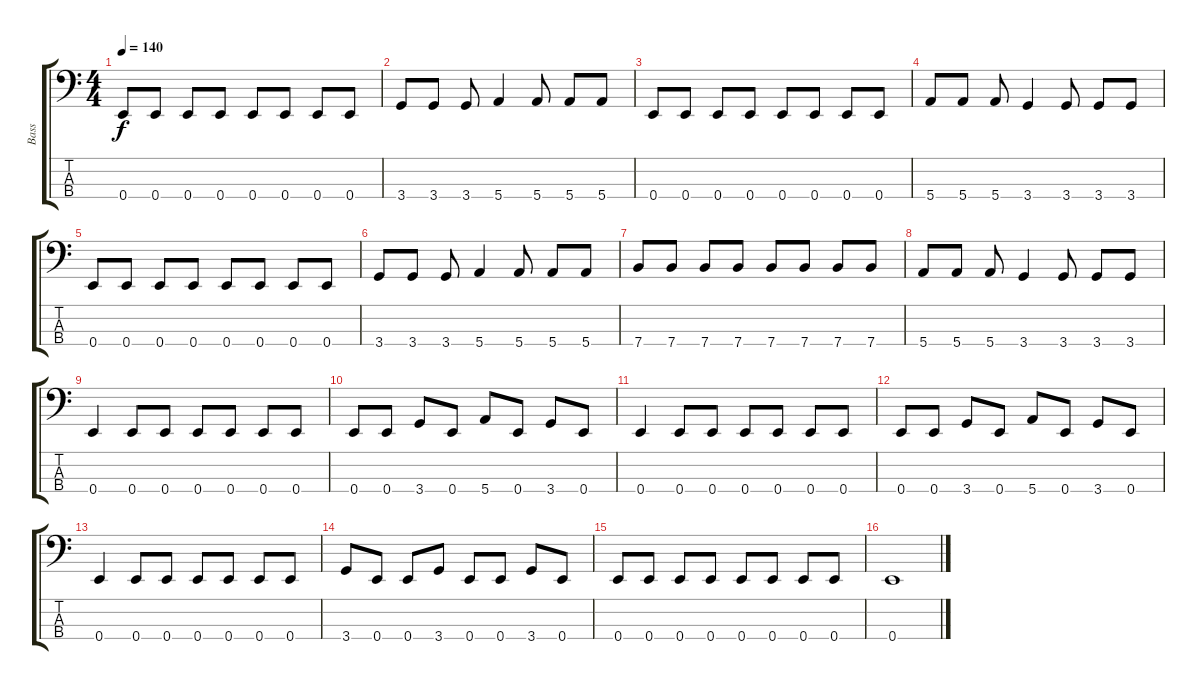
\track ("Bass" "Bass") {instrument electricbassfinger}
\staff {score tabs}
\tuning (G2 D2 A1 E1) {hide}
\ts (4 4)
\tempo 140
\clef f4
\ks c
0.4.8{dy f} 0.4.8 0.4.8 0.4.8 0.4.8 0.4.8 0.4.8 0.4.8 |
3.4.8 3.4.8 3.4.8 5.4.4 5.4.8 5.4.8 5.4.8 |
0.4.8 0.4.8 0.4.8 0.4.8 0.4.8 0.4.8 0.4.8 0.4.8 |
5.4.8 5.4.8 5.4.8 3.4.4 3.4.8 3.4.8 3.4.8 |
0.4.8 0.4.8 0.4.8 0.4.8 0.4.8 0.4.8 0.4.8 0.4.8 |
3.4.8 3.4.8 3.4.8 5.4.4 5.4.8 5.4.8 5.4.8 |
7.4.8 7.4.8 7.4.8 7.4.8 7.4.8 7.4.8 7.4.8 7.4.8 |
5.4.8 5.4.8 5.4.8 3.4.4 3.4.8 3.4.8 3.4.8 |
0.4.4 0.4.8 0.4.8 0.4.8 0.4.8 0.4.8 0.4.8 |
0.4.8 0.4.8 3.4.8 0.4.8 5.4.8 0.4.8 3.4.8 0.4.8 |
0.4.4 0.4.8 0.4.8 0.4.8 0.4.8 0.4.8 0.4.8 |
0.4.8 0.4.8 3.4.8 0.4.8 5.4.8 0.4.8 3.4.8 0.4.8 |
0.4.4 0.4.8 0.4.8 0.4.8 0.4.8 0.4.8 0.4.8 |
3.4.8 0.4.8 0.4.8 3.4.8 0.4.8 0.4.8 3.4.8 0.4.8 |
0.4.8 0.4.8 0.4.8 0.4.8 0.4.8 0.4.8 0.4.8 0.4.8 |
0.4.1
